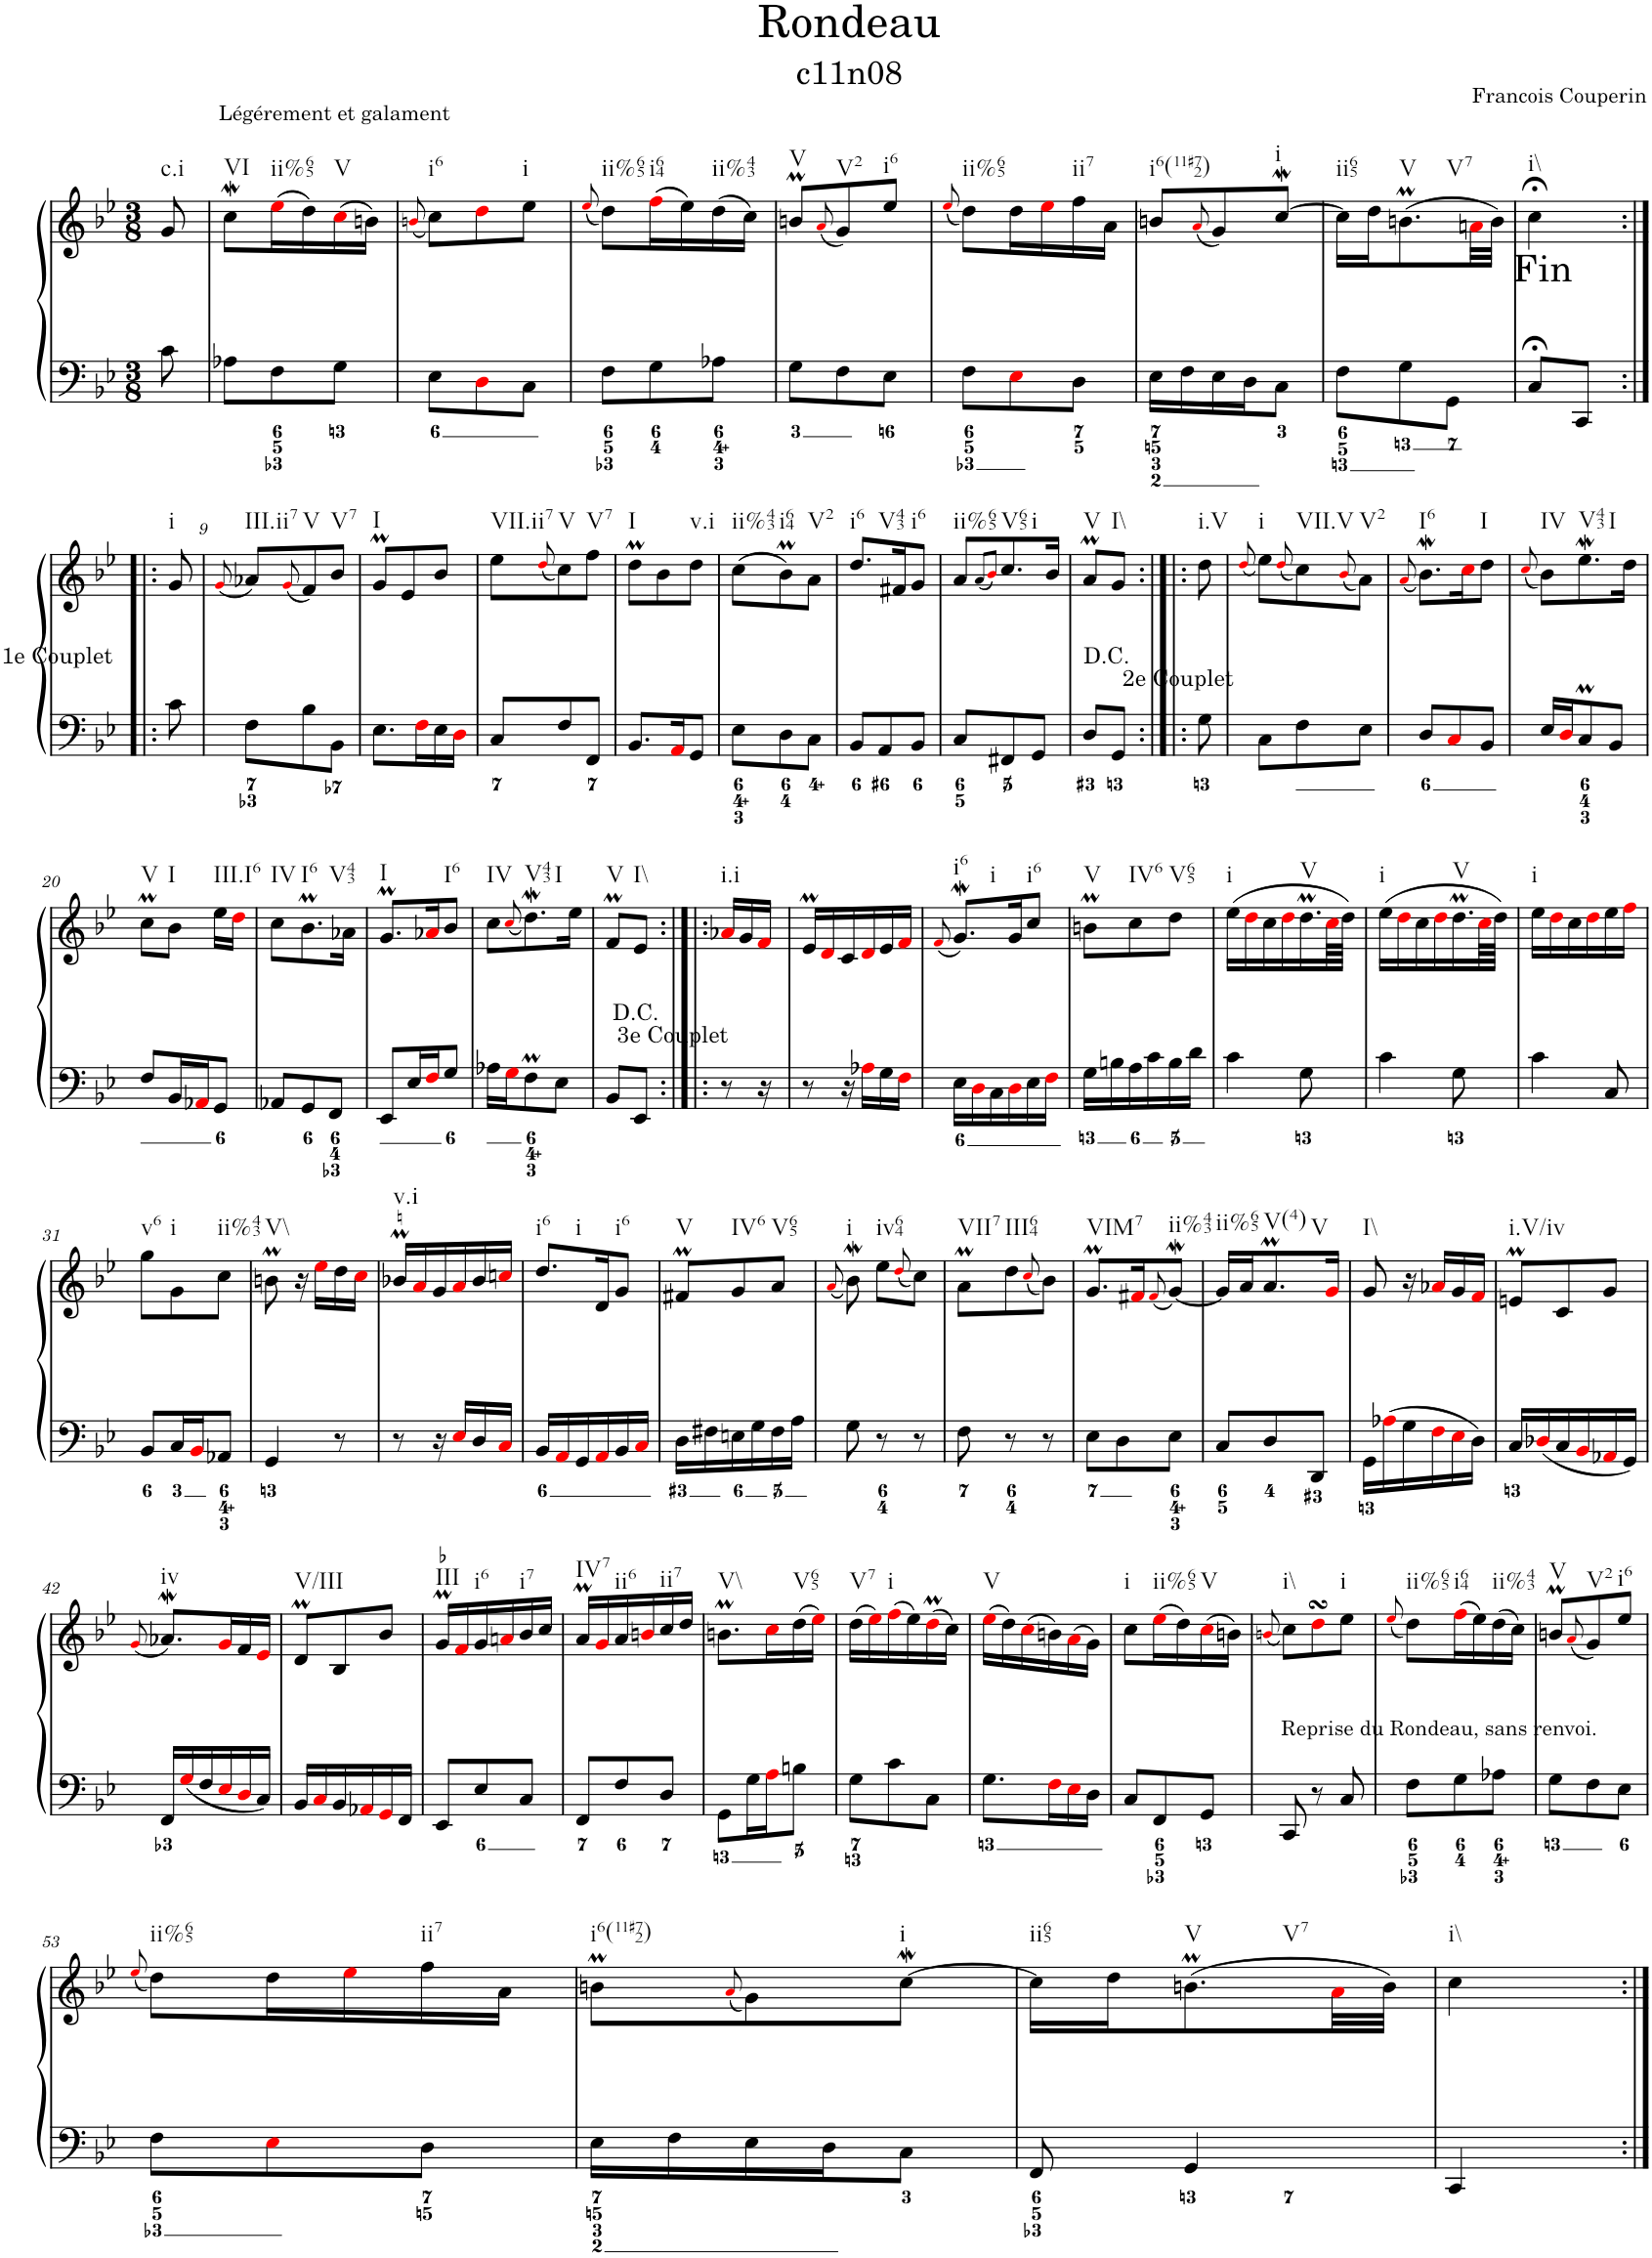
**kern	**kern
*part1	*part1
*staff2	*staff1
*I"Piano	*
*I'Pno.	*
*clefF4	*clefG2
*k[b-e-]	*k[b-e-]
*M3/8	*M3/8
=	=
!	!LO:TX:b:t=c.i
8c\	8g/
=1	=1
!	!LO:TX:a:t=Légérement et galament
!	!LO:TX:b:t=VI
8A-X\L	8ccW\L
!	!LO:TX:b:t=ii%65
8F\	(16ee-i\L
.	16dd\)
!	!LO:TX:b:t=V
8G\J	(16cci\
.	16bn\JJ)
=2	=2
.	(8qbni/
!	!LO:TX:b:t=i6
8E-\L	8cc\L)
8Di\	8ddi\
!	!LO:TX:b:t=i
8C\J	8ee-\J
=3	=3
.	(8qee-i/
!	!LO:TX:b:t=ii%65
8F\L	8dd\L)
!	!LO:TX:b:t=i64
8G\	(16ffi\L
.	16ee-\)
!	!LO:TX:b:t=ii%43
8A-X\J	(16dd\
.	16cc\JJ)
=4	=4
!	!LO:TX:b:t=V
8G\L	8bnm/L
.	(8qai/
!	!LO:TX:b:t=V2
8F\	8g/)
!	!LO:TX:b:t=i6
8E-\J	8ee-/J
=5	=5
.	(8qee-i/
!	!LO:TX:b:t=ii%65
8F\L	8dd\L)
8E-i\	16dd\L
.	16ee-i\
!	!LO:TX:b:t=ii7
8D\J	16ff\
.	16a\JJ
=6	=6
!	!LO:TX:b:t=i6(11#72)
16E-\LL	8bn/L
16F\	.
.	(8qai/
16E-\	8g/)
16D\J	.
!	!LO:TX:b:t=i
8C\J	[8ccW/J
=7	=7
!	!LO:TX:b:t=ii65
8F\L	16cc\LL]
.	16dd\J
!	!LO:TX:b:t=V
!	!LO:TX:b:t=V7
8G\	(8.bnm\
8GG\J	.
.	32ani\LL
.	32b\JJJ)
=8	=8
!	!LO:TX:b:t=i\\
8C;</L	4cc;<\
8CC/J	.
!!LO:LB:g=z
=8X1:|!|:	=8X1:|!|:
!	!LO:TX:b:t=i
8c\	8g/
=9	=9
.	(8qgi/
!	!LO:TX:b:t=III.ii7
8F\L	8a-X/L)
.	(8qgi/
!	!LO:TX:b:t=V
8B-\	8f/)
!	!LO:TX:b:t=V7
8BB-\J	8b-/J
=10	=10
!	!LO:TX:b:t=I
8.E-\L	8gM/L
.	8e-/
16Fi\L	.
16E-\	8b-/J
16Di\JJ	.
=11	=11
!	!LO:TX:b:t=VII.ii7
8C/L	8ee-\L
.	(8qddi/
!	!LO:TX:b:t=V
8F/	8cc\)
!	!LO:TX:b:t=V7
8FF/J	8ff\J
=12	=12
!	!LO:TX:b:t=I
8.BB-/L	8ddm\L
.	8b-\
16AAi/K	.
!	!LO:TX:b:t=v.i
8GG/J	8dd\J
=13	=13
!	!LO:TX:b:t=ii%43
8E-\L	(8cc\L
!	!LO:TX:b:t=i64
8D\	8b-M\)
!	!LO:TX:b:t=V2
8C\J	8a\J
=14	=14
!	!LO:TX:b:t=i6
!	!LO:TX:b:t=V43
8BB-/L	8.dd/L
8AA/	.
.	16f#X/K
!	!LO:TX:b:t=i6
8BB-/J	8g/J
=15	=15
!	!LO:TX:b:t=ii%65
8C/L	8a/L
.	(8qa/L
.	8qb-i/J)
!	!LO:TX:b:t=V65
!	!LO:TX:b:t=i
8FF#X/	8.cc/
8GG/J	.
.	16b-/Jk
=16	=16
!	!LO:TX:b:t=V
8D/L	8am/L
!	!LO:TX:b:t=I\\
8GG/J	8g/J
=16X2:|!|:	=16X2:|!|:
!	!LO:TX:b:t=i.V
8G\	8dd\
=17	=17
.	(8qddi/
!	!LO:TX:b:t=i
8C\L	8ee-\L)
.	(8qddi/
!	!LO:TX:b:t=VII.V
8F\	8cc\)
.	(8qb-i/
!	!LO:TX:b:t=V2
8E-\J	8a\J)
=18	=18
.	(8qai/
!	!LO:TX:b:t=I6
8D/L	8.b-w\L)
8Ci/	.
.	16cci\K
!	!LO:TX:b:t=I
8BB-/J	8dd\J
=19	=19
.	(8qcci/
!	!LO:TX:b:t=IV
16E-/LL	8b-\L)
16Di/J	.
!	!LO:TX:b:t=V43
!	!LO:TX:b:t=I
8CM/	8.ee-w\
8BB-/J	.
.	16dd\Jk
!!LO:LB:g=z
=20	=20
!	!LO:TX:b:t=V
8F/L	8ccM\L
!	!LO:TX:b:t=I
16BB-/L	8b-\J
16AA-Xi/J	.
!	!LO:TX:b:t=III.I6
8GG/J	16ee-\LL
.	16ddi\JJ
=21	=21
!	!LO:TX:b:t=IV
8AA-X/L	8cc\L
!	!LO:TX:b:t=I6
!	!LO:TX:b:t=V43
8GG/	8.b-M\
8FF/J	.
.	16a-X\Jk
=22	=22
!	!LO:TX:b:t=I
8EE-/L	8.gM/L
16E-/L	.
16Fi/J	16a-Xi/K
!	!LO:TX:b:t=I6
8G/J	8b-/J
=23	=23
!	!LO:TX:b:t=IV
16A-X\LL	8cc\L
16Gi\J	.
.	(8qcci/
!	!LO:TX:b:t=V43
!	!LO:TX:b:t=I
8FM\	8.ddW\)
8E-\J	.
.	16ee-\Jk
=24	=24
!	!LO:TX:b:t=V
8BB-/L	8fM/L
!	!LO:TX:b:t=I\\
8EE-/J	8e-/J
=24X3:|!|:	=24X3:|!|:
!	!LO:TX:b:t=i.i
8r	16a-Xi/LL
.	16g/
16r	16fi/JJ
=25	=25
8r	16e-M/LL
.	16di/
16r	16c/
16A-Xi\LL	16di/
16G\	16e-/
16Fi\JJ	16fi/JJ
=26	=26
.	(8qfi/
!	!LO:TX:b:t=i6
!	!LO:TX:b:t=i
16E-\LL	8.gW/L)
16Di\	.
16C\	.
16Di\	16g/K
!	!LO:TX:b:t=i6
16E-\	8cc/J
16Fi\JJ	.
=27	=27
!	!LO:TX:b:t=V
16G\LL	8bnm\L
16Bn\	.
!	!LO:TX:b:t=IV6
16A\	8cc\
16c\	.
!	!LO:TX:b:t=V65
16B\	8dd\J
16d\JJ	.
=28	=28
!	!LO:TX:b:t=i
4c\	(16ee-\LL
.	16ddi\
.	16cc\
.	16ddi\
!	!LO:TX:b:t=V
8G\	16.ddm\
.	64cci\LL
.	64dd\JJJJ)
=29	=29
!	!LO:TX:b:t=i
4c\	(16ee-\LL
.	16ddi\
.	16cc\
.	16ddi\
!	!LO:TX:b:t=V
8G\	16.ddm\
.	64cci\LL
.	64dd\JJJJ)
=30	=30
!	!LO:TX:b:t=i
4c\	16ee-\LL
.	16ddi\
.	16cc\
.	16ddi\
8C/	16ee-\
.	16ffi\JJ
!!LO:LB:g=z
=31	=31
!	!LO:TX:b:t=v6
8BB-/L	8gg\L
!	!LO:TX:b:t=i
16C/L	8g\
16BB-i/J	.
!	!LO:TX:b:t=ii%43
8AA-X/J	8cc\J
=32	=32
!	!LO:TX:b:t=V\\
4GG/	8bnm\
.	16r
.	16ee-i\LL
8r	16dd\
.	16cci\JJ
=33	=33
!	!LO:TX:b:t=v.i
8r	16b-XM/LL
.	16ai/
16r	16g/
16E-i/LL	16ai/
16D/	16b-/
16Ci/JJ	16ccni/JJ
=34	=34
!	!LO:TX:b:t=i6
!	!LO:TX:b:t=i
16BB-/LL	8.dd/L
16AAi/	.
16GG/	.
16AAi/	16d/K
!	!LO:TX:b:t=i6
16BB-/	8g/J
16Ci/JJ	.
=35	=35
!	!LO:TX:b:t=V
16D\LL	8f#Xm/L
16F#X\	.
!	!LO:TX:b:t=IV6
16En\	8g/
16G\	.
!	!LO:TX:b:t=V65
16F#\	8a/J
16A\JJ	.
=36	=36
.	(8qai/
!	!LO:TX:b:t=i
8G\	8b-w\)
!	!LO:TX:b:t=iv64
8r	8ee-\L
.	(8qddi/
8r	8cc\J)
=37	=37
!	!LO:TX:b:t=VII7
8F\	8am\L
!	!LO:TX:b:t=III64
8r	8dd\
.	(8qcci/
8r	8b-\J)
=38	=38
!	!LO:TX:b:t=VIM7
8E-\L	8.gM/L
8D\	.
.	16f#Xi/K
.	(8qf#i/
!	!LO:TX:b:t=ii%43
8E-\J	[8gW/J)
=39	=39
!	!LO:TX:b:t=ii%65
8C/L	16g/LL]
.	16a/J
!	!LO:TX:b:t=V(4)
!	!LO:TX:b:t=V
8D/	8.am/
8DD/J	.
.	16gi/Jk
=40	=40
!	!LO:TX:b:t=I\\
16GG\LL	8g/
16A-Xi\	.
16G\	16r
16Fi\	16a-Xi/LL
16E-i\	16g/
16D\JJ	16fi/JJ
=41	=41
!	!LO:TX:b:t=i.V/iv
16C/LL	8enm/L
16D-Xi/	.
16C/	8c/
16BB-i/	.
16AA-Xi/	8g/J
16GG/JJ	.
!!LO:LB:g=z
=42	=42
.	(8qgi/
!	!LO:TX:b:t=iv
16FF/LL	8.a-Xw/L)
16Gi/	.
16F/	.
16E-i/	16gi/L
16Di/	16f/
16C/JJ	16e-i/JJ
=43	=43
!	!LO:TX:b:t=V/III
16BB-/LL	8dm/L
16Ci/	.
16BB-/	8B-/
16AA-Xi/	.
16GGi/	8b-/J
16FF/JJ	.
=44	=44
!	!LO:TX:a:t=♭
!	!LO:TX:b:t=III
8EE-/L	16gM/LL
.	16fi/
!	!LO:TX:b:t=i6
8E-/	16g/
.	16ani/
!	!LO:TX:b:t=i7
8C/J	16b-/
.	16cc/JJ
=45	=45
!	!LO:TX:b:t=IV7
8FF/L	16am/LL
.	16gi/
!	!LO:TX:b:t=ii6
8F/	16a/
.	16bni/
!	!LO:TX:b:t=ii7
8D/J	16cc/
.	16dd/JJ
=46	=46
!	!LO:TX:b:t=V\\
8GG\L	8.bnm\L
16G\L	.
16Ai\J	16cci\L
!	!LO:TX:b:t=V65
8Bn\J	(16dd\
.	16ee-i\JJ)
=47	=47
!	!LO:TX:b:t=V7
8G\L	(16dd\LL
.	16ee-i\)
!	!LO:TX:b:t=i
8c\	(16ffi\
.	16ee-\)
8C\J	(16ddmi\
.	16cc\JJ)
=48	=48
!	!LO:TX:b:t=V
8.G\L	(16ee-i\LL
.	16dd\)
.	(16cci\
16Fi\L	16bn\)
16E-i\	(16ai\
16D\JJ	16g\JJ)
=49	=49
!	!LO:TX:b:t=i
8C/L	8cc\L
!	!LO:TX:b:t=ii%65
8FF/	(16ee-i\L
.	16dd\)
!	!LO:TX:b:t=V
8GG/J	(16cci\
.	16bn\JJ)
=50	=50
.	(8qbni/
!	!LO:TX:b:t=i\\
!LO:TX:a:t=Reprise du Rondeau, sans renvoi.	!
8CC/	8cc\L)
8r	8ddsSsSi\
!	!LO:TX:b:t=i
8C/	8ee-\J
=51	=51
.	(8qee-i/
!	!LO:TX:b:t=ii%65
8F\L	8dd\L)
!	!LO:TX:b:t=i64
8G\	(16ffi\L
.	16ee-\)
!	!LO:TX:b:t=ii%43
8A-X\J	(16dd\
.	16cc\JJ)
=52	=52
!	!LO:TX:b:t=V
8G\L	8bnm/L
.	(8qai/
!	!LO:TX:b:t=V2
8F\	8g/)
!	!LO:TX:b:t=i6
8E-\J	8ee-/J
!!LO:LB:g=z
=53	=53
.	(8qee-i/
!	!LO:TX:b:t=ii%65
8F\L	8dd\L)
8E-i\	16dd\L
.	16ee-i\
!	!LO:TX:b:t=ii7
8D\J	16ff\
.	16a\JJ
=54	=54
!	!LO:TX:b:t=i6(11#72)
16E-\LL	8bnm\L
16F\	.
.	(8qai/
16E-\	8g\)
16D\J	.
!	!LO:TX:b:t=i
8C\J	[8ccW\J
=55	=55
!	!LO:TX:b:t=ii65
8FF/	16cc\LL]
.	16dd\J
!	!LO:TX:b:t=V
!	!LO:TX:b:t=V7
4GG/	(8.bnm\
.	32ai\LL
.	32b\JJJ)
=56	=56
!	!LO:TX:b:t=i\\
4CC/	4cc\
=:|!	=:|!
*-	*-
